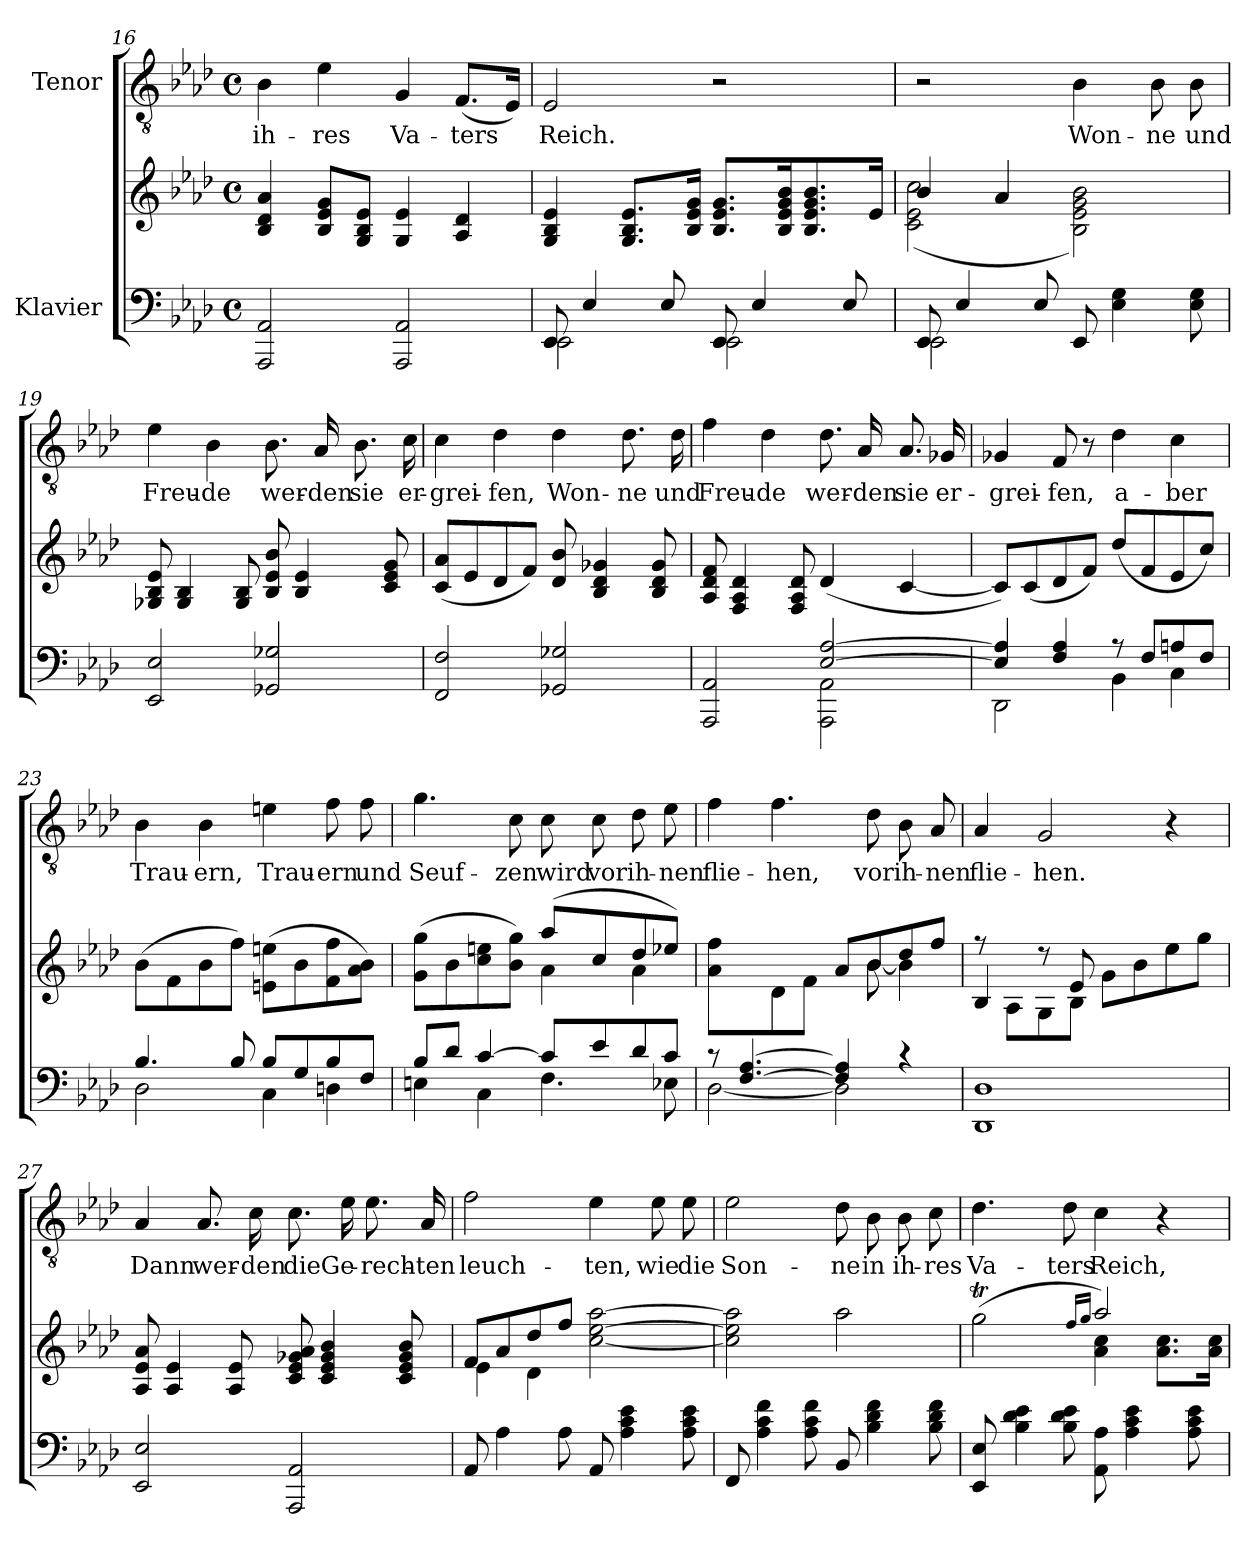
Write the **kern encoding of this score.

**kern	**kern	**kern	**text
*part2	*part2	*part1	*part1
*staff3	*staff2	*staff1	*staff1
*I"Klavier	*	*I"Tenor	*
*clefF4	*clefG2	*clefGv2	*
*k[b-e-a-d-]	*k[b-e-a-d-]	*k[b-e-a-d-]	*
*M4/4	*M4/4	*M4/4	*
*met(c)	*met(c)	*met(c)	*
=16	=16	=16	=16
!	!	!	!LO:LY:b
2AAA-/ 2AA-/	4B-/ 4d-/ 4a-/	4B-\	ih-
!	!	!	!LO:LY:b
.	8B-/ 8e-/ 8g/L	4e-\	-res
.	8G/ 8B-/ 8e-/J	.	.
!	!	!	!LO:LY:b
2AAA-/ 2AA-/	4G/ 4e-/	4G/	Va-
!	!	!	!LO:LY:b
.	4A-/ 4d-/	(<8.F/L	-ters
.	.	16E-/Jk)	.
=17	=17	=17	=17
*^	*	*	*
!	!	!	!	!LO:LY:b
8EE-/	2EE-\	4G/ 4B-/ 4e-/	2E-/	Reich.
4E-/	.	.	.	.
.	.	8.G/ 8.B-/ 8.e-/L	.	.
8E-/	.	.	.	.
.	.	16B-/ 16e-/ 16g/Jk	.	.
8EE-/	2EE-\	8.B-/ 8.e-/ 8.g/L	2r	.
4E-/	.	.	.	.
.	.	16B-/ 16e-/ 16g/ 16b-/K	.	.
.	.	8.B-/ 8.e-/ 8.g/ 8.b-/	.	.
8E-/	.	.	.	.
.	.	16e-/Jk	.	.
=18	=18	=18	=18	=18
*	*	*^	*	*
8EE-/	2EE-\	4b-/	(>2c\ 2e-\ 2cc\	2r	.
4E-/	.	.	.	.	.
.	.	4a-/	.	.	.
8E-/	.	.	.	.	.
!	!	!	!	!	!LO:LY:b
8EE-/	2ryy	2ryy	2B-\ 2e-\ 2g\ 2b-\)	4B-\	Won-
4E-\ 4G\	.	.	.	.	.
!	!	!	!	!	!LO:LY:b
.	.	.	.	8B-\	-ne
!	!	!	!	!	!LO:LY:b
8E-\ 8G\	.	.	.	8B-\	und
*v	*v	*	*	*	*
*	*v	*v	*	*
!!LO:LB:g=z
=19	=19	=19	=19
!	!	!	!LO:LY:b
2EE-/ 2E-/	8G-X/ 8B-/ 8e-/	4e-\	Freu-
.	4G-/ 4B-/	.	.
!	!	!	!LO:LY:b
.	.	4B-\	-de
.	8G-/ 8B-/	.	.
!	!	!	!LO:LY:b
2GG-X/ 2G-X/	8B-/ 8e-/ 8b-/	8.B-\	wer-
.	4B-/ 4e-/	.	.
!	!	!	!LO:LY:b
.	.	16A-/	-den
!	!	!	!LO:LY:b
.	.	8.B-\	sie
.	8c/ 8e-/ 8g/	.	.
!	!	!	!LO:LY:b
.	.	16c\	er-
=20	=20	=20	=20
!	!	!	!LO:LY:b
2FF/ 2F/	(<8c/ 8a-/L	4c\	-grei-
.	8e-/	.	.
!	!	!	!LO:LY:b
.	8d-/	4d-\	-fen,
.	8f/J)	.	.
!	!	!	!LO:LY:b
2GG-X/ 2G-X/	8d-/ 8b-/	4d-\	Won-
.	4B-/ 4d-/ 4g-X/	.	.
!	!	!	!LO:LY:b
.	.	8.d-\	-ne
.	8B-/ 8d-/ 8g-/	.	.
!	!	!	!LO:LY:b
.	.	16d-\	und
=21	=21	=21	=21
*^	*	*	*
!	!	!	!	!LO:LY:b
2AAA-/ 2AA-/	2ryy	8A-/ 8d-/ 8f/	4f\	Freu-
.	.	4F/ 4A-/ 4d-/	.	.
!	!	!	!	!LO:LY:b
.	.	.	4d-\	-de
.	.	8F/ 8A-/ 8d-/	.	.
!	!	!	!	!LO:LY:b
[2E-/ [2A-/	2AAA-\ 2AA-\	(<4d-/	8.d-\	wer-
!	!	!	!	!LO:LY:b
.	.	.	16A-/	-den
!	!	!	!	!LO:LY:b
.	.	[4c/	8.A-/	sie
!	!	!	!	!LO:LY:b
.	.	.	16G-X/	er-
!!LO:LB:g=z
=22	=22	=22	=22	=22
!	!	!	!	!LO:LY:b
4E-/] 4A-/]	2DD-\	8c/L])	4G-X/	-grei-
.	.	(<8c/	.	.
!	!	!	!	!LO:LY:b
4F/ 4A-/	.	8d-/	8F/	-fen,
.	.	8f/J)	8r	.
!	!	!	!	!LO:LY:b
8r	4BB-\	(<8dd-/L	4d-\	a-
8F/L	.	8f/	.	.
!	!	!	!	!LO:LY:b
8An/	4C\	8e-/	4c\	-ber
8F/J	.	8cc/J)	.	.
=23	=23	=23	=23	=23
!	!	!	!	!LO:LY:b
4.B-/	2D-\	(>8b-\L	4B-\	Trau-
.	.	8f\	.	.
!	!	!	!	!LO:LY:b
.	.	8b-\	4B-\	-ern,
8B-/	.	8ff\J)	.	.
!	!	!	!	!LO:LY:b
8B-/L	4C\	(>8en\ 8een\L	4en\	Trau-
8G/	.	8b-\	.	.
!	!	!	!	!LO:LY:b
8B-/	4Dn\	8f\ 8ff\	8f\	-ern
!	!	!	!	!LO:LY:b
8F/J	.	8a-\ 8b-\J)	8f\	und
=24	=24	=24	=24	=24
*	*	*^	*	*
!	!	!	!	!	!LO:LY:b
8B-/L	4En\	(>8g\ 8gg\L	2ryy	4.g\	Seuf-
8d-/J	.	8b-\	.	.	.
[4c/	4C\	8cc\ 8een\	.	.	.
!	!	!	!	!	!LO:LY:b
.	.	8b-\ 8gg\J)	.	8c\	-zen
!	!	!	!	!	!LO:LY:b
8c/L]	4.F\	(>8aa-/L	4a-\	8c\	wird
!	!	!	!	!	!LO:LY:b
8e-/	.	8cc/	.	8c\	vor
!	!	!	!	!	!LO:LY:b
8d-/	.	8dd-/	4a-\	8d-\	ih-
!	!	!	!	!	!LO:LY:b
8c/J	8E-X\	8ee-X/J)	.	8e-\	-nen
=25	=25	=25	=25	=25	=25
!	!	!	!	!	!LO:LY:b
8r	[2D-\	8a-\ 8ff\L	8ryy	4f\	flie-
*	*	*v	*v	*	*
[4.F/ [4.A-/	.	8A-\yy	.	.
!	!	!	!	!LO:LY:b
.	.	8d-\	4.f\	-hen,
.	.	8f\J	.	.
4F/] 4A-/]	2D-\]	8a-/L	.	.
*	*	*^	*	*
!	!	!	!	!	!LO:LY:b
.	.	8b-/	[8b-\	8d-\	vor
!	!	!	!	!	!LO:LY:b
4r	.	8dd-/	4b-\]	8B-\	ih-
!	!	!	!	!	!LO:LY:b
.	.	8ff/J	.	8A-/	-nen
*v	*v	*	*	*	*
!!LO:LB:g=z
=26	=26	=26	=26	=26
!	!	!	!	!LO:LY:b
1DD- 1D-	4B-/	8rff	4A-/	flie-
.	.	8A-\L	.	.
!	!	!	!	!LO:LY:b
.	8r	8G\	2G/	-hen.
.	8e-/	8B-\J	.	.
.	8g\L	2ryy	.	.
.	8b-\	.	.	.
.	8ee-\	.	4r	.
.	8gg\J	.	.	.
*	*v	*v	*	*
=27	=27	=27	=27
!	!	!	!LO:LY:b
2EE-/ 2E-/	8A-/ 8e-/ 8a-/	4A-/	Dann
.	4A-/ 4e-/	.	.
!	!	!	!LO:LY:b
.	.	8.A-/	wer-
.	8A-/ 8e-/	.	.
!	!	!	!LO:LY:b
.	.	16c\	-den
!	!	!	!LO:LY:b
2AAA-/ 2AA-/	8c/ 8e-/ 8g-X/ 8a-/	8.c\	die
.	4c/ 4e-/ 4g-/ 4b-/	.	.
!	!	!	!LO:LY:b
.	.	16e-\	Ge-
!	!	!	!LO:LY:b
.	.	8.e-\	-rech-
.	8c/ 8e-/ 8g-/ 8b-/	.	.
!	!	!	!LO:LY:b
.	.	16A-/	-ten
=28	=28	=28	=28
*	*^	*	*
!	!	!	!	!LO:LY:b
8AA-/	8f/L	4e-\	2f\	leuch-
4A-\	8a-/	.	.	.
.	8dd-/	4d-\	.	.
8A-\	8ff/J	.	.	.
!	!	!	!	!LO:LY:b
8AA-/	[2cc\ [2ee-\ [2aa-\	2ryy	4e-\	-ten,
4A-\ 4c\ 4e-\	.	.	.	.
!	!	!	!	!LO:LY:b
.	.	.	8e-\	wie
!	!	!	!	!LO:LY:b
8A-\ 8c\ 8e-\	.	.	8e-\	die
*	*v	*v	*	*
!!LO:PB:g=z
=29	=29	=29	=29
!	!	!	!LO:LY:b
8FF/	2cc\] 2ee-\] 2aa-\]	2e-\	Son-
4A-\ 4c\ 4f\	.	.	.
8A-\ 8c\ 8f\	.	.	.
!	!	!	!LO:LY:b
8BB-/	2aa-\	8d-\	-ne
!	!	!	!LO:LY:b
4B-\ 4d-\ 4f\	.	8B-\	in
!	!	!	!LO:LY:b
.	.	8B-\	ih-
!	!	!	!LO:LY:b
8B-\ 8d-\ 8f\	.	8c\	-res
=30	=30	=30	=30
*	*^	*	*
!	!	!	!	!LO:LY:b
8EE-/ 8E-/	(>2ggt\	2ryy	4.d-\	Va-
4B-\ 4d-\ 4e-\	.	.	.	.
!	!	!	!	!LO:LY:b
8B-\ 8d-\ 8e-\	.	.	8d-\	-ters
.	16qff/LL	.	.	.
.	16qgg/JJ	.	.	.
!	!	!	!	!LO:LY:b
8AA-\ 8A-\	2aa-/)	4a-\ 4cc\	4c\	Reich,
4A-\ 4c\ 4e-\	.	.	.	.
.	.	8.a-\ 8.cc\L	4r	.
8A-\ 8c\ 8e-\	.	.	.	.
.	.	16a-\ 16cc\Jk	.	.
*	*v	*v	*	*
=	=	=	=
*-	*-	*-	*-
